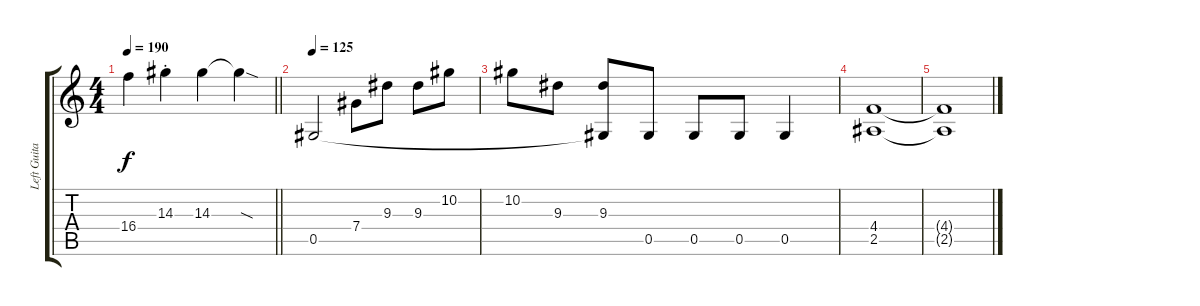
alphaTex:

\track ("Left Guitar" "Left Guita") {instrument overdrivenguitar}
\staff {score tabs}
\tuning (Eb4 Bb3 Gb3 Db3 Ab2 Eb2) {hide}
\ts (4 4)
\tempo 190
\clef g2
\barLineRight lightlight
\ks c
16.4.4{dy f} 14.3{st}.4 14.3.4 14.3{sod t}.4 |
\tempo 125
0.5.2 7.4.8 9.3.8 9.3.8 10.2.8 |
10.2.8 9.3.8 (9.3 0.5{t}).8 0.5.8 0.5.8 0.5.8 0.5.4 |
(4.4 2.5).1 |
(4.4{t} 2.5{t}).1
